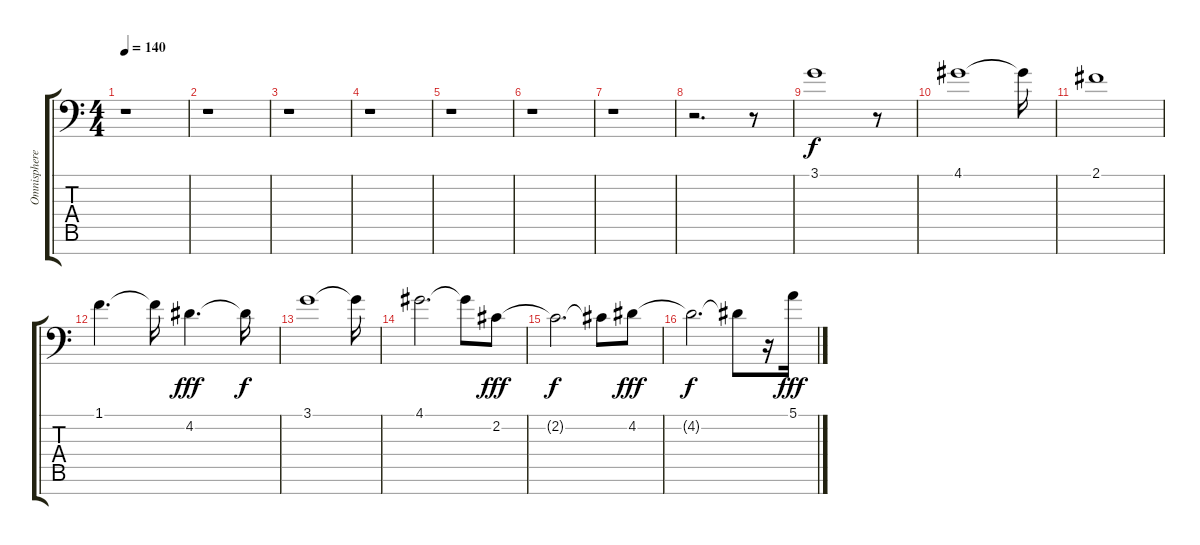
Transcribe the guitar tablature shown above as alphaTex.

\track ("Omnisphere " "Omnisphere") {instrument synthstrings1}
\staff {score tabs}
\tuning (E4 B3 G3 D3 A2 E2 C-1) {hide}
\ts (4 4)
\tempo 140
\clef f4
\ks c
r.1{dy f} |
r.1 |
r.1 |
r.1 |
r.1 |
r.1 |
r.1 |
r.2{d} r.8 |
3.1.1 r.8 |
4.1.1 4.1{t}.16 |
2.1.1 |
1.1.4{d} 1.1{t}.16 4.2.4{d dy fff} 4.2{t}.16{dy f} |
3.1.1 3.1{t}.16 |
4.1.2{d} 4.1{t}.8 2.2.8{dy fff} |
2.2{t}.2{d dy f} 2.2{t}.8 4.2.8{dy fff} |
4.2{t}.2{d dy f} 4.2{t}.8 r.16 5.1.16{dy fff}
